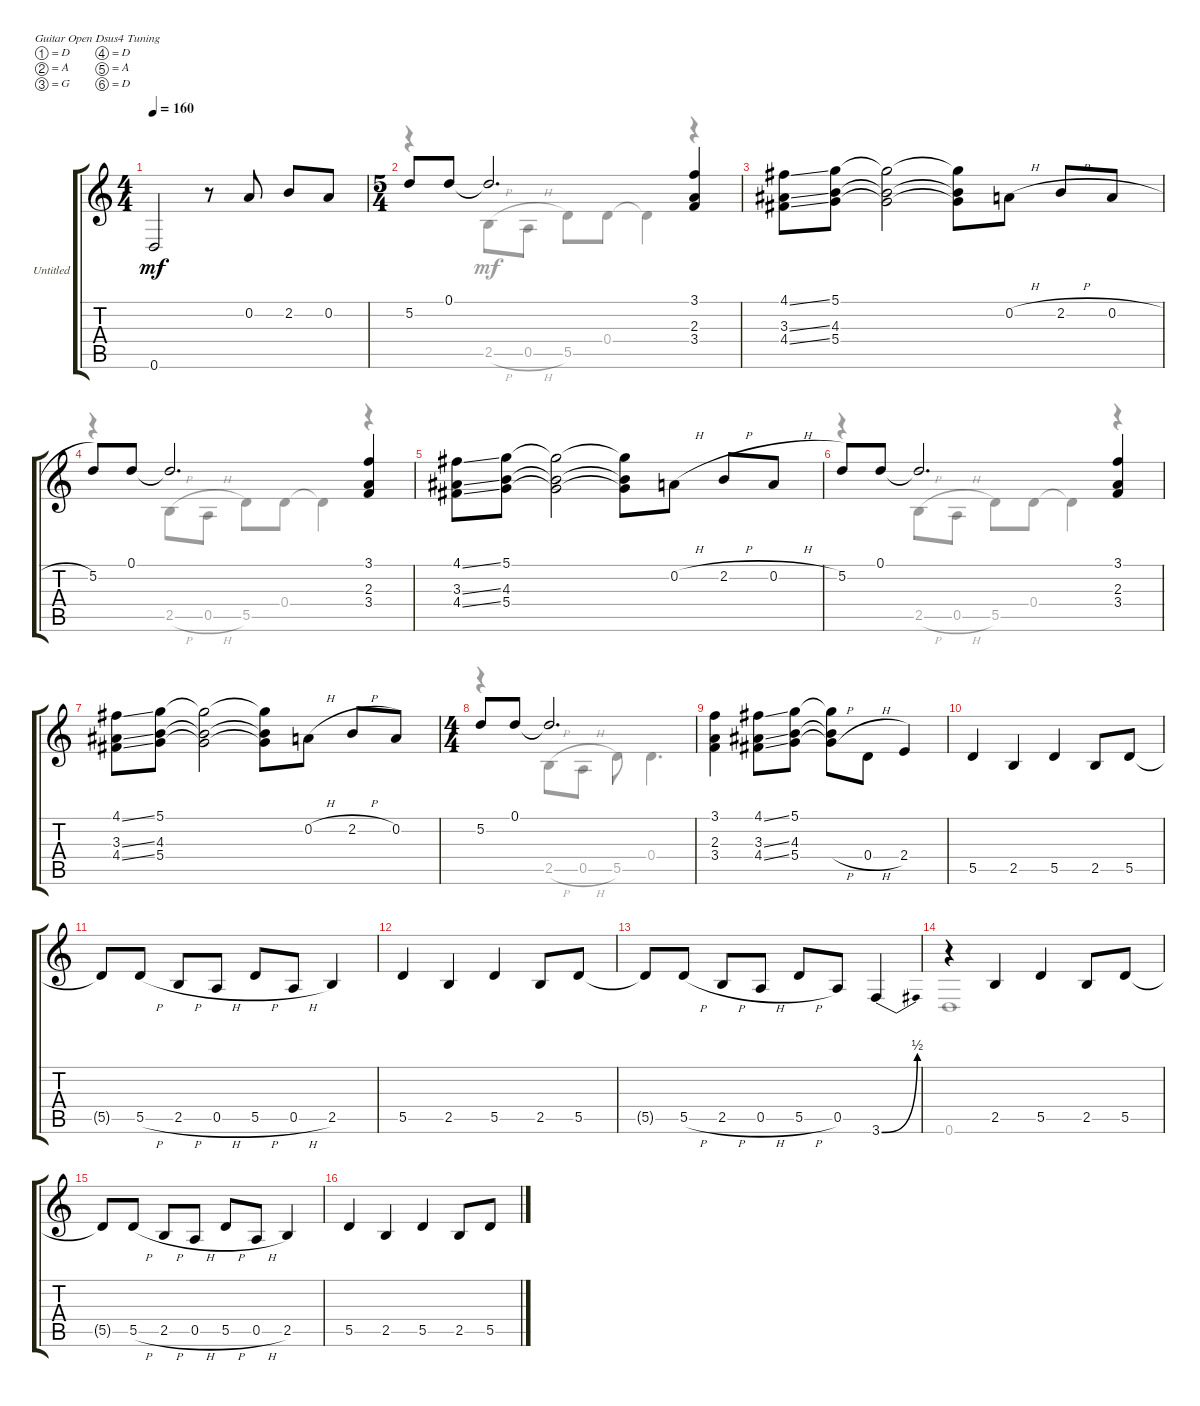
\bracketExtendMode groupsimilarinstruments
\firstSystemTrackNameOrientation horizontal
\otherSystemsTrackNameOrientation horizontal
\track ("Untitled" "Untitled") {instrument acousticguitarsteel}
\staff {score tabs}
\tuning (D4 A3 G3 D3 A2 D2)
\voice
\ts (4 4)
\tempo 160
\clef g2
\ks c
0.6{t}.2{dy mf} r.8 0.2.8 2.2.8 0.2.8 |
\ts (5 4)
5.2.8 0.1.8 0.1{t}.2{d} (3.1 2.3 3.4).4 |
(4.1{ss} 3.3{ss} 4.4{ss}).8 (5.1 4.3 5.4).8 (5.1{t} 4.3{t} 5.4{t}).2 (5.1{t} 4.3{t} 5.4{t}).8 0.2{h}.8 2.2{h}.8 0.2{h}.8 |
5.2.8 0.1.8 0.1{t}.2{d} (3.1 2.3 3.4).4 |
(4.1{ss} 3.3{ss} 4.4{ss}).8 (5.1 4.3 5.4).8 (5.1{t} 4.3{t} 5.4{t}).2 (5.1{t} 4.3{t} 5.4{t}).8 0.2{h}.8 2.2{h}.8 0.2{h}.8 |
5.2.8 0.1.8 0.1{t}.2{d} (3.1 2.3 3.4).4 |
(4.1{ss} 3.3{ss} 4.4{ss}).8 (5.1 4.3 5.4).8 (5.1{t} 4.3{t} 5.4{t}).2 (5.1{t} 4.3{t} 5.4{t}).8 0.2{h}.8 2.2{h}.8 0.2.8 |
\ts (4 4)
5.2.8 0.1.8 0.1{t}.2{d} |
(3.1 2.3 3.4).4 (4.1{ss} 3.3{ss} 4.4{ss}).8 (5.1 4.3 5.4).8 (5.1{t} 4.3{t} 5.4{h t}).8 0.4{h}.8 2.4.4 |
5.5.4 2.5.4 5.5.4 2.5.8 5.5.8 |
5.5{t}.8 5.5{h}.8 2.5{h}.8 0.5{h}.8 5.5{h}.8 0.5{h}.8 2.5.4 |
5.5.4 2.5.4 5.5.4 2.5.8 5.5.8 |
5.5{t}.8 5.5{h}.8 2.5{h}.8 0.5{h}.8 5.5{h}.8 0.5.8 3.6{be (bend 0 0 15 2)}.4 |
r.4 2.5.4 5.5.4 2.5.8 5.5.8 |
5.5{t}.8 5.5{h}.8 2.5{h}.8 0.5{h}.8 5.5{h}.8 0.5{h}.8 2.5.4 |
5.5.4 2.5.4 5.5.4 2.5.8 5.5.8
\voice
\clef g2
\ottava regular
\simile none
\ks c
|
r.4 2.5{h}.8 0.5{h}.8 5.5.8 0.4.8 0.4{t}.4 r.4 |
|
r.4 2.5{h}.8 0.5{h}.8 5.5.8 0.4.8 0.4{t}.4 r.4 |
|
r.4 2.5{h}.8 0.5{h}.8 5.5.8 0.4.8 0.4{t}.4 r.4 |
|
r.4 2.5{h}.8 0.5{h}.8 5.5.8 0.4.4{d} |
|
|
|
|
|
0.6.1 |
|
